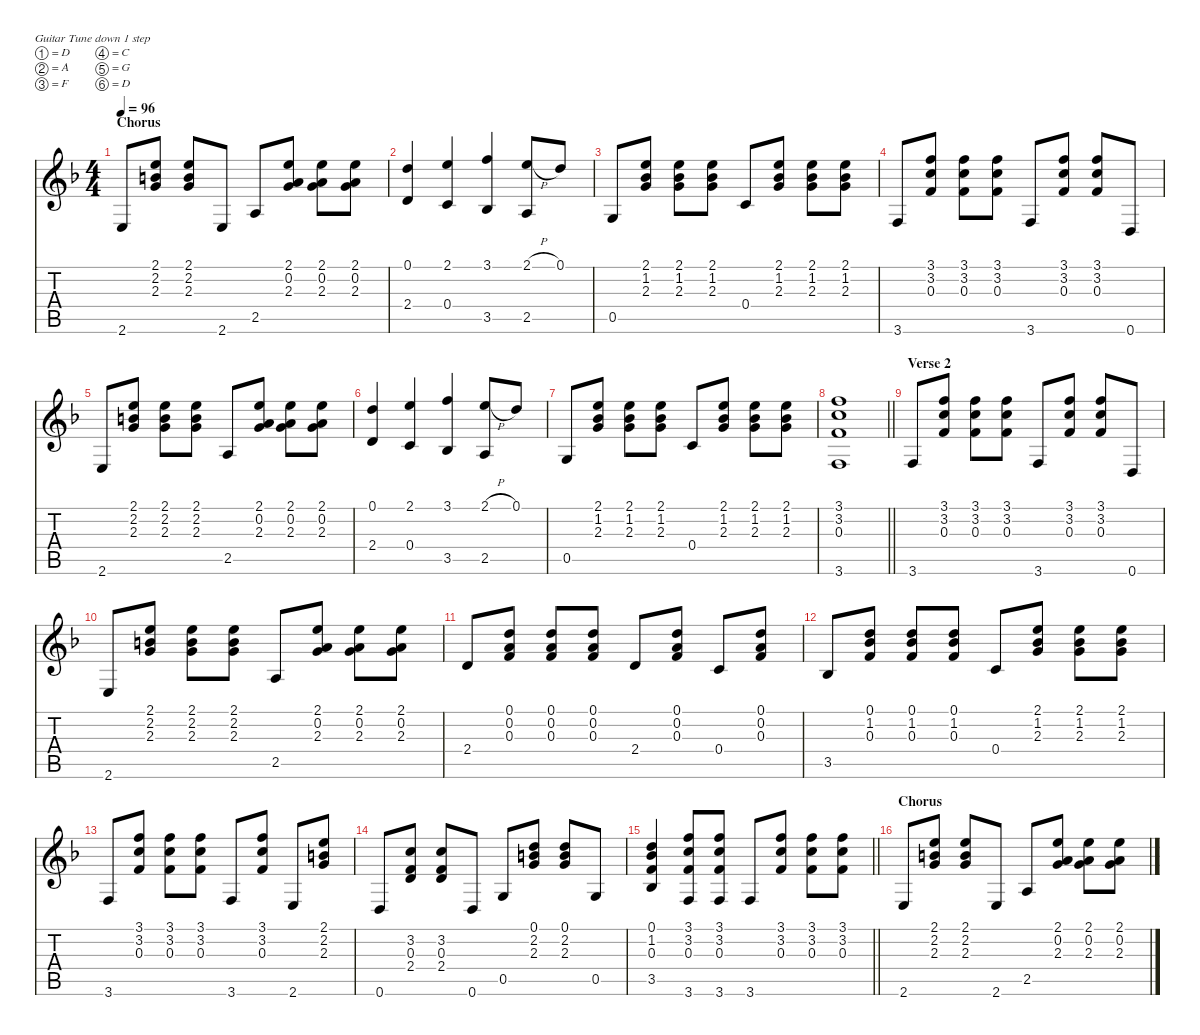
\defaultSystemsLayout 4
\hideDynamics
\bracketExtendMode nobrackets
\singleTrackTrackNamePolicy hidden
\multiTrackTrackNamePolicy hidden
\firstSystemTrackNameMode fullname
\firstSystemTrackNameOrientation horizontal
\otherSystemsTrackNameOrientation horizontal
\track ("Steel Guitar" "s.guit.") {defaultSystemsLayout 4 instrument acousticguitarsteel}
\staff {score tabs}
\tuning (D4 A3 F3 C3 G2 D2)
\ts (4 4)
\section ("" "Chorus")
\tempo 96
\clef g2
\ks f
2.6{acc forcenatural}.8{dy mf beam Up} (2.1{acc forcenatural} 2.2{acc forcenatural} 2.3{acc forcenatural}).8{beam Up} (2.1{acc forcenatural} 2.2{acc forcenatural} 2.3{acc forcenatural}).8{beam Up} 2.6{acc forcenatural}.8{beam Up} 2.5{acc forcenatural}.8{beam Up} (2.1{acc forcenatural} 0.2{acc forcenatural} 2.3{acc forcenatural}).8{beam Up} (2.1{acc forcenatural} 0.2{acc forcenatural} 2.3{acc forcenatural}).8{beam Down} (2.1{acc forcenatural} 0.2{acc forcenatural} 2.3{acc forcenatural}).8{beam Down} |
(2.4{acc forcenatural} 0.1{acc forcenatural}).4{beam Up} (2.1{acc forcenatural} 0.4{acc forcenatural}).4{beam Up} (3.1{acc forcenatural} 3.5{acc b}).4{beam Up} (2.1{h acc forcenatural} 2.5{acc forcenatural}).8{beam Up} 0.1{acc forcenatural}.8{beam Up} |
0.5{acc forcenatural}.8{beam Up} (2.1{acc forcenatural} 1.2{acc b} 2.3{acc forcenatural}).8{beam Up} (2.1{acc forcenatural} 1.2{acc b} 2.3{acc forcenatural}).8{beam Down} (2.1{acc forcenatural} 1.2{acc b} 2.3{acc forcenatural}).8{beam Down} 0.4{acc forcenatural}.8{beam Up} (2.1{acc forcenatural} 1.2{acc b} 2.3{acc forcenatural}).8{beam Up} (2.1{acc forcenatural} 1.2{acc b} 2.3{acc forcenatural}).8{beam Down} (2.1{acc forcenatural} 1.2{acc b} 2.3{acc forcenatural}).8{beam Down} |
3.6{acc forcenatural}.8{beam Up} (3.1{acc forcenatural} 3.2{acc forcenatural} 0.3{acc forcenatural}).8{beam Up} (3.1{acc forcenatural} 3.2{acc forcenatural} 0.3{acc forcenatural}).8{beam Down} (3.1{acc forcenatural} 3.2{acc forcenatural} 0.3{acc forcenatural}).8{beam Down} 3.6{acc forcenatural}.8{beam Up} (3.1{acc forcenatural} 3.2{acc forcenatural} 0.3{acc forcenatural}).8{beam Up} (3.1{acc forcenatural} 3.2{acc forcenatural} 0.3{acc forcenatural}).8{beam Up} 0.6{acc forcenatural}.8{beam Up} |
2.6{acc forcenatural}.8{beam Up} (2.1{acc forcenatural} 2.2{acc forcenatural} 2.3{acc forcenatural}).8{beam Up} (2.1{acc forcenatural} 2.2{acc forcenatural} 2.3{acc forcenatural}).8{beam Down} (2.3{acc forcenatural} 2.2{acc forcenatural} 2.1{acc forcenatural}).8{beam Down} 2.5{acc forcenatural}.8{beam Up} (2.1{acc forcenatural} 0.2{acc forcenatural} 2.3{acc forcenatural}).8{beam Up} (2.1{acc forcenatural} 0.2{acc forcenatural} 2.3{acc forcenatural}).8{beam Down} (2.1{acc forcenatural} 0.2{acc forcenatural} 2.3{acc forcenatural}).8{beam Down} |
(2.4{acc forcenatural} 0.1{acc forcenatural}).4{beam Up} (2.1{acc forcenatural} 0.4{acc forcenatural}).4{beam Up} (3.1{acc forcenatural} 3.5{acc b}).4{beam Up} (2.1{h acc forcenatural} 2.5{acc forcenatural}).8{beam Up} 0.1{acc forcenatural}.8{beam Up} |
0.5{acc forcenatural}.8{beam Up} (2.1{acc forcenatural} 1.2{acc b} 2.3{acc forcenatural}).8{beam Up} (2.1{acc forcenatural} 1.2{acc b} 2.3{acc forcenatural}).8{beam Down} (2.1{acc forcenatural} 1.2{acc b} 2.3{acc forcenatural}).8{beam Down} 0.4{acc forcenatural}.8{beam Up} (2.1{acc forcenatural} 1.2{acc b} 2.3{acc forcenatural}).8{beam Up} (2.1{acc forcenatural} 1.2{acc b} 2.3{acc forcenatural}).8{beam Down} (2.1{acc forcenatural} 1.2{acc b} 2.3{acc forcenatural}).8{beam Down} |
\barLineRight lightlight
(3.6{acc forcenatural} 3.1{acc forcenatural} 3.2{acc forcenatural} 0.3{acc forcenatural}).1{beam Up} |
\section ("" "Verse 2")
3.6{acc forcenatural}.8{beam Up} (3.1{acc forcenatural} 3.2{acc forcenatural} 0.3{acc forcenatural}).8{beam Up} (3.1{acc forcenatural} 3.2{acc forcenatural} 0.3{acc forcenatural}).8{beam Down} (3.1{acc forcenatural} 3.2{acc forcenatural} 0.3{acc forcenatural}).8{beam Down} 3.6{acc forcenatural}.8{beam Up} (3.1{acc forcenatural} 3.2{acc forcenatural} 0.3{acc forcenatural}).8{beam Up} (3.1{acc forcenatural} 3.2{acc forcenatural} 0.3{acc forcenatural}).8{beam Up} 0.6{acc forcenatural}.8{beam Up} |
2.6{acc forcenatural}.8{beam Up} (2.1{acc forcenatural} 2.2{acc forcenatural} 2.3{acc forcenatural}).8{beam Up} (2.1{acc forcenatural} 2.2{acc forcenatural} 2.3{acc forcenatural}).8{beam Down} (2.1{acc forcenatural} 2.2{acc forcenatural} 2.3{acc forcenatural}).8{beam Down} 2.5{acc forcenatural}.8{beam Up} (2.1{acc forcenatural} 0.2{acc forcenatural} 2.3{acc forcenatural}).8{beam Up} (2.1{acc forcenatural} 0.2{acc forcenatural} 2.3{acc forcenatural}).8{beam Down} (2.1{acc forcenatural} 0.2{acc forcenatural} 2.3{acc forcenatural}).8{beam Down} |
2.4{acc forcenatural}.8{beam Up} (0.1{acc forcenatural} 0.2{acc forcenatural} 0.3{acc forcenatural}).8{beam Up} (0.1{acc forcenatural} 0.2{acc forcenatural} 0.3{acc forcenatural}).8{beam Up} (0.1{acc forcenatural} 0.2{acc forcenatural} 0.3{acc forcenatural}).8{beam Up} 2.4{acc forcenatural}.8{beam Up} (0.1{acc forcenatural} 0.2{acc forcenatural} 0.3{acc forcenatural}).8{beam Up} 0.4{acc forcenatural}.8{beam Up} (0.1{acc forcenatural} 0.2{acc forcenatural} 0.3{acc forcenatural}).8{beam Up} |
3.5{acc b}.8{beam Up} (0.1{acc forcenatural} 1.2{acc b} 0.3{acc forcenatural}).8{beam Up} (0.1{acc forcenatural} 1.2{acc b} 0.3{acc forcenatural}).8{beam Up} (0.1{acc forcenatural} 1.2{acc b} 0.3{acc forcenatural}).8{beam Up} 0.4{acc forcenatural}.8{beam Up} (2.1{acc forcenatural} 1.2{acc b} 2.3{acc forcenatural}).8{beam Up} (2.1{acc forcenatural} 1.2{acc b} 2.3{acc forcenatural}).8{beam Down} (2.1{acc forcenatural} 1.2{acc b} 2.3{acc forcenatural}).8{beam Down} |
3.6{acc forcenatural}.8{beam Up} (3.1{acc forcenatural} 3.2{acc forcenatural} 0.3{acc forcenatural}).8{beam Up} (3.1{acc forcenatural} 3.2{acc forcenatural} 0.3{acc forcenatural}).8{beam Down} (3.1{acc forcenatural} 3.2{acc forcenatural} 0.3{acc forcenatural}).8{beam Down} 3.6{acc forcenatural}.8{beam Up} (3.1{acc forcenatural} 3.2{acc forcenatural} 0.3{acc forcenatural}).8{beam Up} 2.6{acc forcenatural}.8{beam Up} (2.1{acc forcenatural} 2.2{acc forcenatural} 2.3{acc forcenatural}).8{beam Up} |
0.6{acc forcenatural}.8{beam Up} (2.4{acc forcenatural} 3.2{acc forcenatural} 0.3{acc forcenatural}).8{beam Up} (2.4{acc forcenatural} 3.2{acc forcenatural} 0.3{acc forcenatural}).8{beam Up} 0.6{acc forcenatural}.8{beam Up} 0.5{acc forcenatural}.8{beam Up} (2.3{acc forcenatural} 2.2{acc forcenatural} 0.1{acc forcenatural}).8{beam Up} (0.1{acc forcenatural} 2.3{acc forcenatural} 2.2{acc forcenatural}).8{beam Up} 0.5{acc forcenatural}.8{beam Up} |
\barLineRight lightlight
(3.5{acc b} 0.3{acc forcenatural} 1.2{acc b} 0.1{acc forcenatural}).4{beam Up} (3.1{acc forcenatural} 3.2{acc forcenatural} 0.3{acc forcenatural} 3.6{acc forcenatural}).8{beam Up} (3.1{acc forcenatural} 3.2{acc forcenatural} 0.3{acc forcenatural} 3.6{acc forcenatural}).8{beam Up} 3.6{acc forcenatural}.8{beam Up} (3.1{acc forcenatural} 3.2{acc forcenatural} 0.3{acc forcenatural}).8{beam Up} (3.1{acc forcenatural} 3.2{acc forcenatural} 0.3{acc forcenatural}).8{beam Down} (3.1{acc forcenatural} 3.2{acc forcenatural} 0.3{acc forcenatural}).8{beam Down} |
\section ("" "Chorus")
2.6{acc forcenatural}.8{beam Up} (2.1{acc forcenatural} 2.2{acc forcenatural} 2.3{acc forcenatural}).8{beam Up} (2.1{acc forcenatural} 2.2{acc forcenatural} 2.3{acc forcenatural}).8{beam Up} 2.6{acc forcenatural}.8{beam Up} 2.5{acc forcenatural}.8{beam Up} (2.1{acc forcenatural} 0.2{acc forcenatural} 2.3{acc forcenatural}).8{beam Up} (2.1{acc forcenatural} 0.2{acc forcenatural} 2.3{acc forcenatural}).8{beam Down} (2.1{acc forcenatural} 0.2{acc forcenatural} 2.3{acc forcenatural}).8{beam Down}
